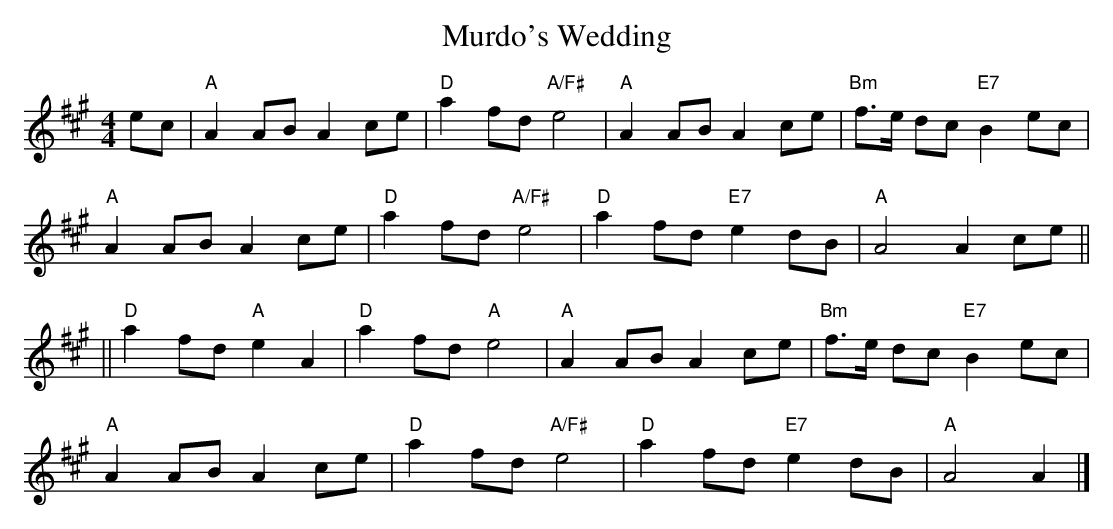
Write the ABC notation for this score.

X:1
T:Murdo's Wedding
M:4/4
L:1/8
K:A
ec |\
"A" A2 AB     A2 ce | "D" a2 fd "A/F#" e4 | "A" A2 AB      A2 ce | "Bm" f>e dc "E7" B2 ec  |
"A" A2 AB     A2 ce | "D" a2 fd "A/F#" e4 | "D" a2 fd "E7" e2 dB | "A" A4           A2 ce ||
||\
"D" a2 fd "A" e2 A2 | "D" a2 fd "A"    e4 | "A" A2 AB      A2 ce | "Bm" f>e dc "E7" B2 ec  |
"A" A2 AB     A2 ce | "D" a2 fd "A/F#" e4 | "D" a2 fd "E7" e2 dB | "A" A4           A2     |]
